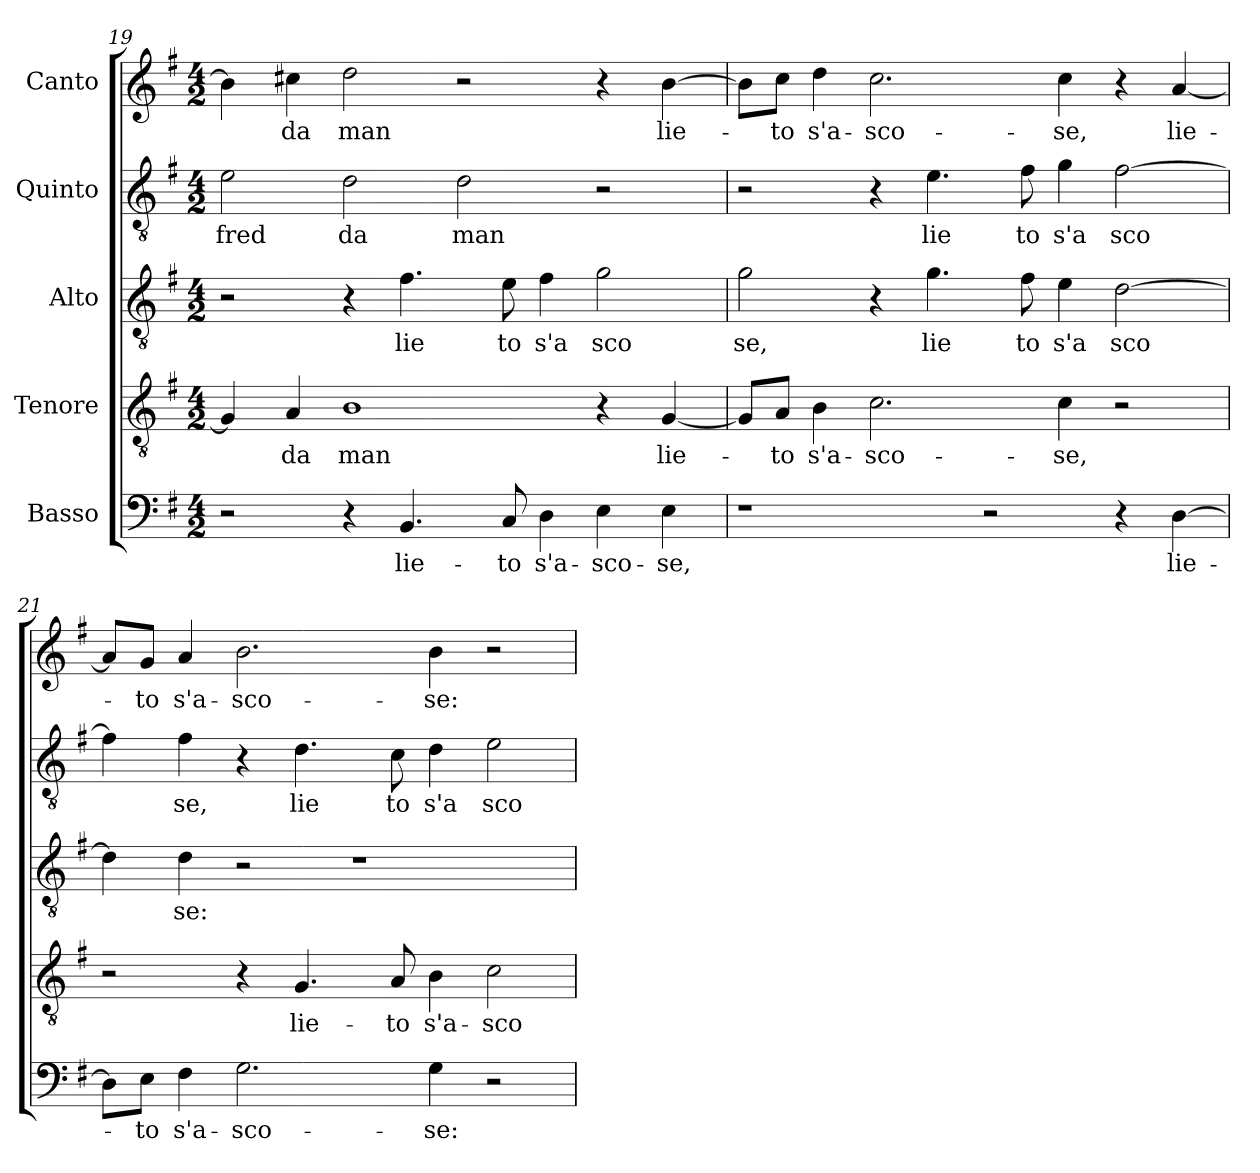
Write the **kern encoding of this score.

**kern	**text	**kern	**text	**kern	**text	**kern	**text	**kern	**text
*part5	*part5	*part4	*part4	*part3	*part3	*part2	*part2	*part1	*part1
*staff5	*staff5	*staff4	*staff4	*staff3	*staff3	*staff2	*staff2	*staff1	*staff1
*I"Basso	*	*I"Tenore	*	*I"Alto	*	*I"Quinto	*	*I"Canto	*
!!LO:LB:g=z
*clefF4	*	*clefGv2	*	*clefGv2	*	*clefGv2	*	*clefG2	*
*k[f#]	*	*k[f#]	*	*k[f#]	*	*k[f#]	*	*k[f#]	*
*G:	*	*G:	*	*G:	*	*G:	*	*G:	*
*M4/2	*	*M4/2	*	*M4/2	*	*M4/2	*	*M4/2	*
=19	=19	=19	=19	=19	=19	=19	=19	=19	=19
!	!	!	!	!	!	!	!LO:LY:b:cj	!	!
*	*	*^	*	*	*	*	*	*^	*
2r	.	4G/]	64ryy	.	2r	.	2e\	fred	4b\]	64ryy	.
.	.	.	1ryy	.	.	.	.	.	.	1ryy	.
!	!	!	!	!LO:LY:b:cj	!	!	!	!	!	!	!LO:LY:b:cj
.	.	4A/	.	da	.	.	.	.	4cc#X\	.	da
!	!	!	!	!LO:LY:b:cj	!	!	!	!LO:LY:b:cj	!	!	!LO:LY:b:cj
4r	.	1B	.	man	4r	.	2d\	da	2dd\	.	man
!	!LO:LY:b:cj	!	!	!	!	!LO:LY:b:cj	!	!	!	!	!
4.BB/	lie-	.	.	.	4.f#\	lie	.	.	.	.	.
!	!	!	!	!	!	!	!	!LO:LY:b:cj	!	!	!
.	.	.	.	.	.	.	2d\	man	2r	.	.
.	.	.	2ryy	.	.	.	.	.	.	2ryy	.
!	!LO:LY:b:cj	!	!	!	!	!LO:LY:b:cj	!	!	!	!	!
8C/	-to	.	.	.	8e\	to	.	.	.	.	.
!	!LO:LY:b:cj	!	!	!	!	!LO:LY:b:cj	!	!	!	!	!
4D\	s'a-	.	.	.	4f#\	s'a	.	.	.	.	.
!	!LO:LY:b:cj	!	!	!	!	!LO:LY:b:cj	!	!	!	!	!
4E\	-sco-	4r	.	.	2g\	sco	2r	.	4r	.	.
.	.	.	4ryy	.	.	.	.	.	.	4ryy	.
!	!LO:LY:b:cj	!	!	!LO:LY:b	!	!	!	!	!	!	!LO:LY:b
4E\	-se,	[<4G/	.	lie-	.	.	.	.	[>4b\	.	lie-
.	.	.	8...ryy	.	.	.	.	.	.	8...ryy	.
=20	=20	=20	=20	=20	=20	=20	=20	=20	=20	=20	=20
!	!	!	!	!	!	!LO:LY:b:cj	!	!	!	!	!
*	*	*v	*v	*	*	*	*	*	*v	*v	*
1r	.	8G/L]	.	2g\	se,	2r	.	8b\L]	.
!	!	!	!LO:LY:b:cj	!	!	!	!	!	!LO:LY:b:cj
.	.	8A/J	-to	.	.	.	.	8cc\J	-to
!	!	!	!LO:LY:b:cj	!	!	!	!	!	!LO:LY:b:cj
.	.	4B\	s'a-	.	.	.	.	4dd\	s'a-
!	!	!	!LO:LY:b:cj	!	!	!	!	!	!LO:LY:b:cj
.	.	2.c\	-sco-	4r	.	4r	.	2.cc\	-sco-
!	!	!	!	!	!LO:LY:b:cj	!	!LO:LY:b:cj	!	!
.	.	.	.	4.g\	lie	4.e\	lie	.	.
2r	.	.	.	.	.	.	.	.	.
!	!	!	!	!	!LO:LY:b:cj	!	!LO:LY:b:cj	!	!
.	.	.	.	8f#\	to	8f#\	to	.	.
!	!	!	!LO:LY:b:cj	!	!LO:LY:b:cj	!	!LO:LY:b:cj	!	!LO:LY:b:cj
.	.	4c\	-se,	4e\	s'a	4g\	s'a	4cc\	-se,
!	!	!	!	!	!LO:LY:b	!	!LO:LY:b	!	!
4r	.	2r	.	[>2d\	sco	[>2f#\	sco	4r	.
!	!LO:LY:b	!	!	!	!	!	!	!	!LO:LY:b
[>4D\	lie-	.	.	.	.	.	.	[<4a/	lie-
=21	=21	=21	=21	=21	=21	=21	=21	=21	=21
8D\L]	.	2r	.	4d\]	.	4f#\]	.	8a/L]	.
!	!LO:LY:b:cj	!	!	!	!	!	!	!	!LO:LY:b:cj
8E\J	-to	.	.	.	.	.	.	8g/J	-to
!	!LO:LY:b:cj	!	!	!	!LO:LY:b:cj	!	!LO:LY:b:cj	!	!LO:LY:b:cj
4F#\	s'a-	.	.	4d\	se:	4f#\	se,	4a/	s'a-
!	!LO:LY:b:cj	!	!	!	!	!	!	!	!LO:LY:b:cj
2.G\	-sco-	4r	.	2r	.	4r	.	2.b\	-sco-
!	!	!	!LO:LY:b:cj	!	!	!	!LO:LY:b:cj	!	!
.	.	4.G/	lie-	.	.	4.d\	lie	.	.
.	.	.	.	1r	.	.	.	.	.
!	!	!	!LO:LY:b:cj	!	!	!	!LO:LY:b:cj	!	!
.	.	8A/	-to	.	.	8c\	to	.	.
!	!LO:LY:b:cj	!	!LO:LY:b:cj	!	!	!	!LO:LY:b:cj	!	!LO:LY:b:cj
4G\	-se:	4B\	s'a-	.	.	4d\	s'a	4b\	-se:
!	!	!	!LO:LY:b:cj	!	!	!	!LO:LY:b:cj	!	!
2r	.	2c\	-sco-	.	.	2e\	sco	2r	.
=	=	=	=	=	=	=	=	=	=
*-	*-	*-	*-	*-	*-	*-	*-	*-	*-
